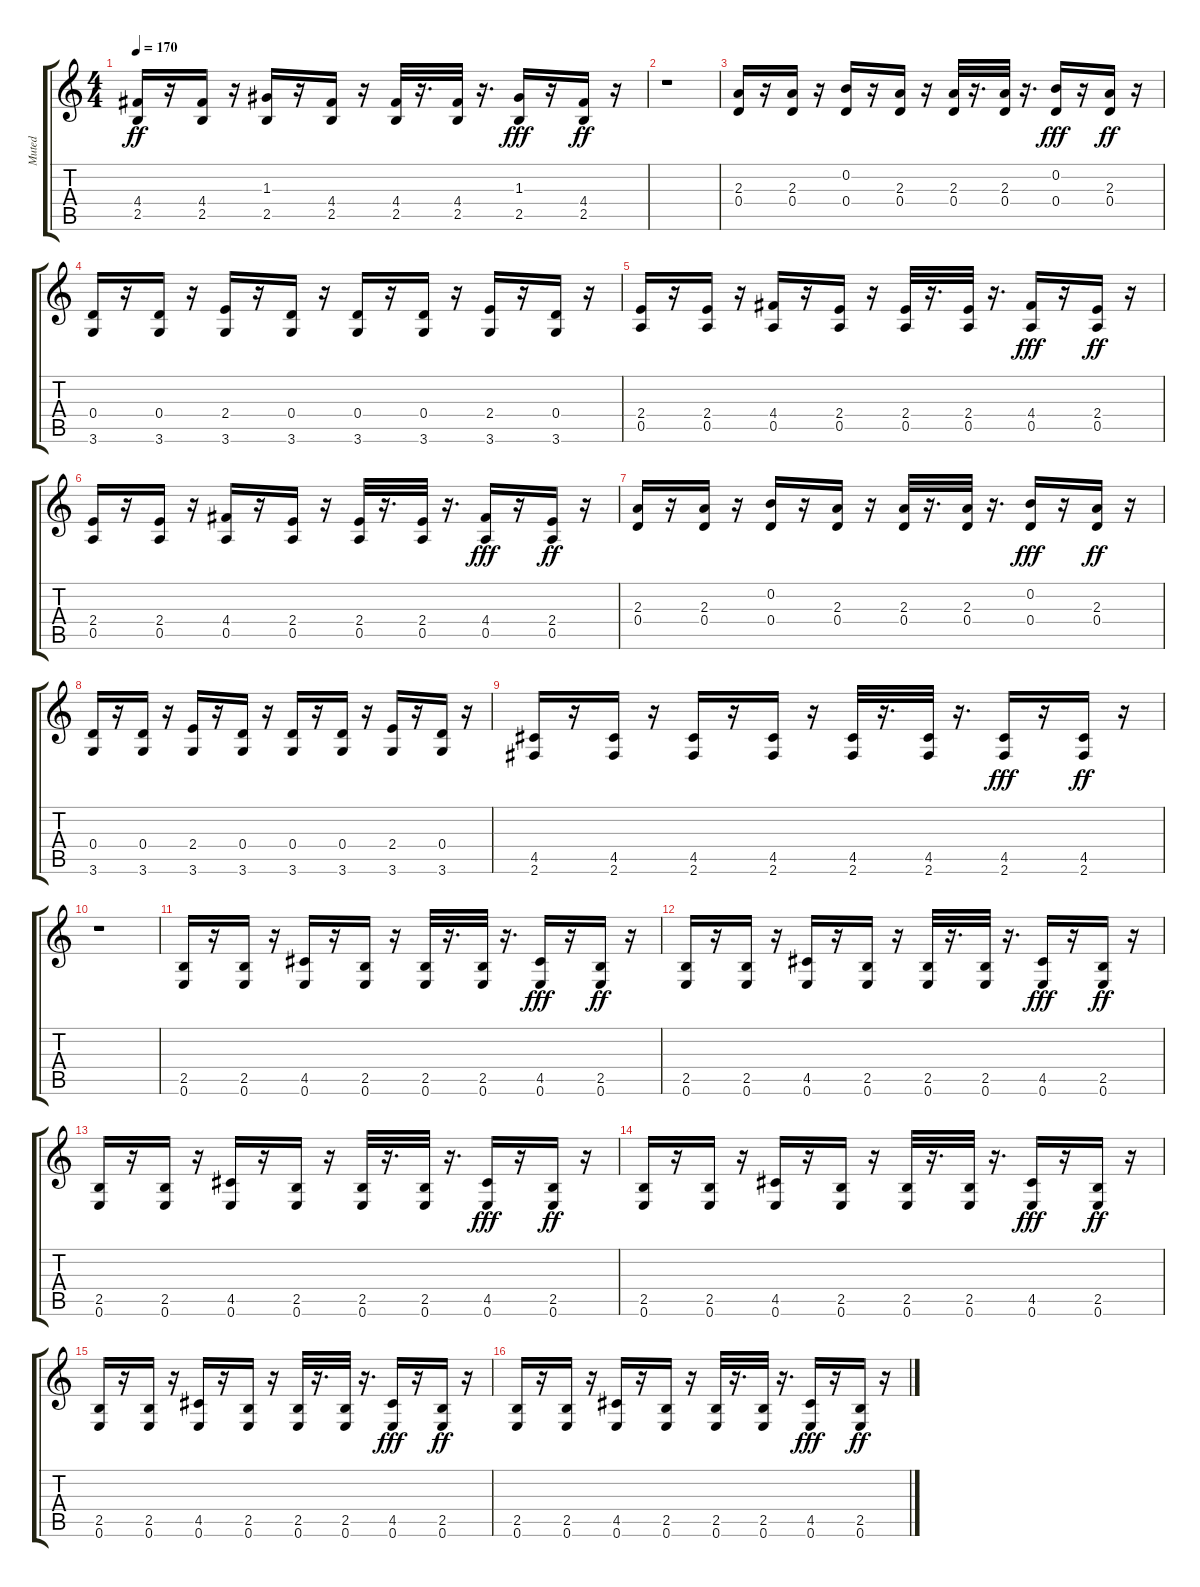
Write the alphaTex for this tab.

\track ("Muted" "Muted") {instrument electricguitarmuted}
\staff {score tabs}
\tuning (E4 B3 G3 D3 A2 E2) {hide}
\ts (4 4)
\tempo 170
\clef g2
\ks c
(4.4 2.5).16{dy ff} r.16 (4.4 2.5).16 r.16 (1.3 2.5).16 r.16 (4.4 2.5).16 r.16 (4.4 2.5).32 r.16{d} (4.4 2.5).32 r.16{d} (1.3 2.5).16{dy fff} r.16 (4.4 2.5).16{dy ff} r.16 |
r.1 |
(2.3 0.4).16 r.16 (2.3 0.4).16 r.16 (0.2 0.4).16 r.16 (2.3 0.4).16 r.16 (2.3 0.4).32 r.16{d} (2.3 0.4).32 r.16{d} (0.2 0.4).16{dy fff} r.16 (2.3 0.4).16{dy ff} r.16 |
(0.4 3.6).16 r.16 (0.4 3.6).16 r.16 (2.4 3.6).16 r.16 (0.4 3.6).16 r.16 (0.4 3.6).16 r.16 (0.4 3.6).16 r.16 (2.4 3.6).16 r.16 (0.4 3.6).16 r.16 |
(2.4 0.5).16 r.16 (2.4 0.5).16 r.16 (4.4 0.5).16 r.16 (2.4 0.5).16 r.16 (2.4 0.5).32 r.16{d} (2.4 0.5).32 r.16{d} (4.4 0.5).16{dy fff} r.16 (2.4 0.5).16{dy ff} r.16 |
(2.4 0.5).16 r.16 (2.4 0.5).16 r.16 (4.4 0.5).16 r.16 (2.4 0.5).16 r.16 (2.4 0.5).32 r.16{d} (2.4 0.5).32 r.16{d} (4.4 0.5).16{dy fff} r.16 (2.4 0.5).16{dy ff} r.16 |
(2.3 0.4).16 r.16 (2.3 0.4).16 r.16 (0.2 0.4).16 r.16 (2.3 0.4).16 r.16 (2.3 0.4).32 r.16{d} (2.3 0.4).32 r.16{d} (0.2 0.4).16{dy fff} r.16 (2.3 0.4).16{dy ff} r.16 |
(0.4 3.6).16 r.16 (0.4 3.6).16 r.16 (2.4 3.6).16 r.16 (0.4 3.6).16 r.16 (0.4 3.6).16 r.16 (0.4 3.6).16 r.16 (2.4 3.6).16 r.16 (0.4 3.6).16 r.16 |
(4.5 2.6).16 r.16 (4.5 2.6).16 r.16 (4.5 2.6).16 r.16 (4.5 2.6).16 r.16 (4.5 2.6).32 r.16{d} (4.5 2.6).32 r.16{d} (4.5 2.6).16{dy fff} r.16 (4.5 2.6).16{dy ff} r.16 |
r.1 |
(2.5 0.6).16 r.16 (2.5 0.6).16 r.16 (4.5 0.6).16 r.16 (2.5 0.6).16 r.16 (2.5 0.6).32 r.16{d} (2.5 0.6).32 r.16{d} (4.5 0.6).16{dy fff} r.16 (2.5 0.6).16{dy ff} r.16 |
(2.5 0.6).16 r.16 (2.5 0.6).16 r.16 (4.5 0.6).16 r.16 (2.5 0.6).16 r.16 (2.5 0.6).32 r.16{d} (2.5 0.6).32 r.16{d} (4.5 0.6).16{dy fff} r.16 (2.5 0.6).16{dy ff} r.16 |
(2.5 0.6).16 r.16 (2.5 0.6).16 r.16 (4.5 0.6).16 r.16 (2.5 0.6).16 r.16 (2.5 0.6).32 r.16{d} (2.5 0.6).32 r.16{d} (4.5 0.6).16{dy fff} r.16 (2.5 0.6).16{dy ff} r.16 |
(2.5 0.6).16 r.16 (2.5 0.6).16 r.16 (4.5 0.6).16 r.16 (2.5 0.6).16 r.16 (2.5 0.6).32 r.16{d} (2.5 0.6).32 r.16{d} (4.5 0.6).16{dy fff} r.16 (2.5 0.6).16{dy ff} r.16 |
(2.5 0.6).16 r.16 (2.5 0.6).16 r.16 (4.5 0.6).16 r.16 (2.5 0.6).16 r.16 (2.5 0.6).32 r.16{d} (2.5 0.6).32 r.16{d} (4.5 0.6).16{dy fff} r.16 (2.5 0.6).16{dy ff} r.16 |
(2.5 0.6).16 r.16 (2.5 0.6).16 r.16 (4.5 0.6).16 r.16 (2.5 0.6).16 r.16 (2.5 0.6).32 r.16{d} (2.5 0.6).32 r.16{d} (4.5 0.6).16{dy fff} r.16 (2.5 0.6).16{dy ff} r.16
